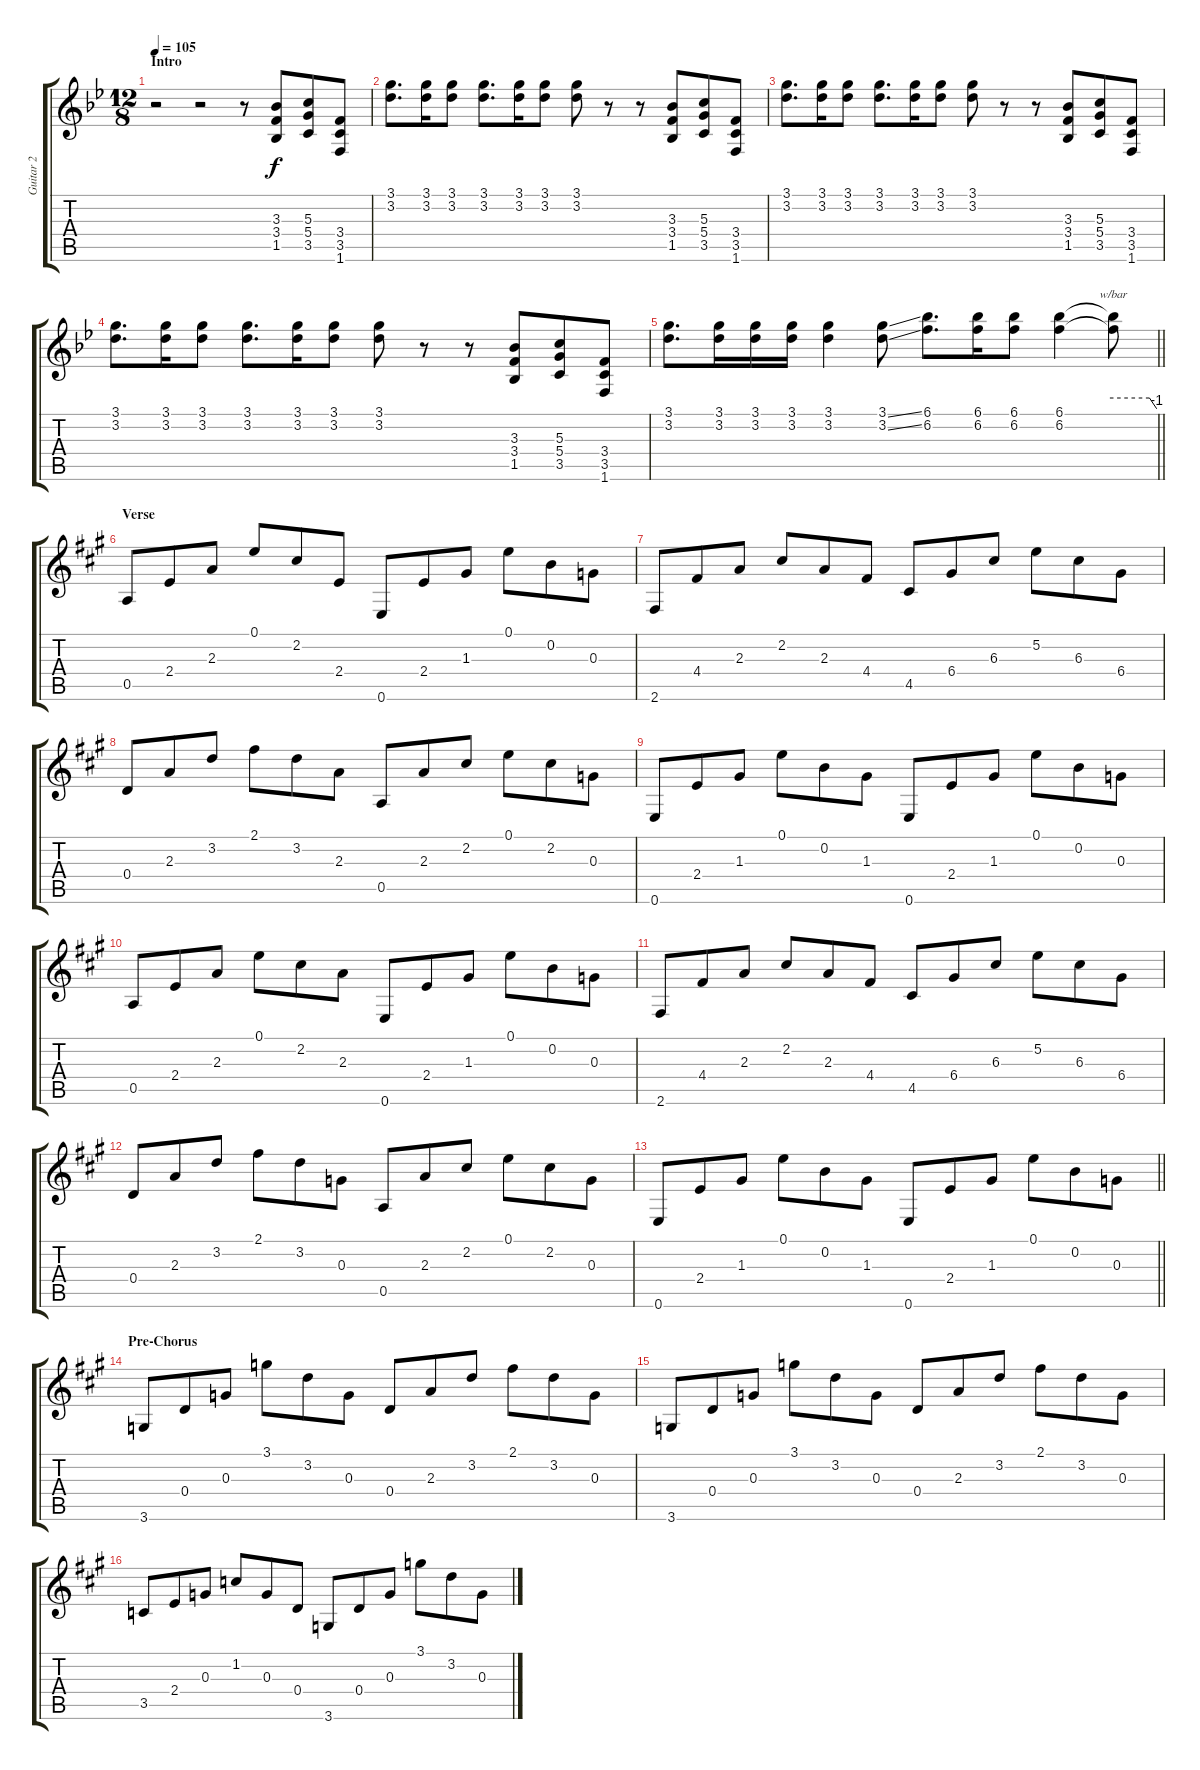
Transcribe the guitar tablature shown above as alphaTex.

\track ("Guitar 2" "Guitar 2") {instrument distortionguitar}
\staff {score tabs}
\tuning (E4 B3 G3 D3 A2 E2) {hide}
\ts (12 8)
\section ("" "Intro")
\tempo 105
\clef g2
\ks bb
r.2{dy f instrument distortionguitar} r.2 r.8 (3.3 3.4 1.5).8 (5.3 5.4 3.5).8 (3.4 3.5 1.6).8 |
(3.1 3.2).8{d} (3.1 3.2).16 (3.1 3.2).8 (3.1 3.2).8{d} (3.1 3.2).16 (3.1 3.2).8 (3.1 3.2).8 r.8 r.8 (3.3 3.4 1.5).8 (5.3 5.4 3.5).8 (3.4 3.5 1.6).8 |
(3.1 3.2).8{d} (3.1 3.2).16 (3.1 3.2).8 (3.1 3.2).8{d} (3.1 3.2).16 (3.1 3.2).8 (3.1 3.2).8 r.8 r.8 (3.3 3.4 1.5).8 (5.3 5.4 3.5).8 (3.4 3.5 1.6).8 |
(3.1 3.2).8{d} (3.1 3.2).16 (3.1 3.2).8 (3.1 3.2).8{d} (3.1 3.2).16 (3.1 3.2).8 (3.1 3.2).8 r.8 r.8 (3.3 3.4 1.5).8 (5.3 5.4 3.5).8 (3.4 3.5 1.6).8 |
\barLineRight lightlight
(3.1 3.2).8{d} (3.1 3.2).16 (3.1 3.2).16 (3.1 3.2).16 (3.1 3.2).4 (3.1{ss} 3.2{ss}).8 (6.1 6.2).8{d} (6.1 6.2).16 (6.1 6.2).8 (6.1 6.2).4 (6.1{t} 6.2{t}).8{tbe (custom default 0 0 50 0 60 -4)} |
\section ("" "Verse")
\ks a
0.5.8 2.4.8 2.3.8 0.1.8 2.2.8 2.4.8 0.6.8 2.4.8 1.3.8 0.1.8 0.2.8 0.3.8 |
2.6.8 4.4.8 2.3.8 2.2.8 2.3.8 4.4.8 4.5.8 6.4.8 6.3.8 5.2.8 6.3.8 6.4.8 |
0.4.8 2.3.8 3.2.8 2.1.8 3.2.8 2.3.8 0.5.8 2.3.8 2.2.8 0.1.8 2.2.8 0.3.8 |
0.6.8 2.4.8 1.3.8 0.1.8 0.2.8 1.3.8 0.6.8 2.4.8 1.3.8 0.1.8 0.2.8 0.3.8 |
0.5.8 2.4.8 2.3.8 0.1.8 2.2.8 2.3.8 0.6.8 2.4.8 1.3.8 0.1.8 0.2.8 0.3.8 |
2.6.8 4.4.8 2.3.8 2.2.8 2.3.8 4.4.8 4.5.8 6.4.8 6.3.8 5.2.8 6.3.8 6.4.8 |
0.4.8 2.3.8 3.2.8 2.1.8 3.2.8 0.3.8 0.5.8 2.3.8 2.2.8 0.1.8 2.2.8 0.3.8 |
\barLineRight lightlight
0.6.8 2.4.8 1.3.8 0.1.8 0.2.8 1.3.8 0.6.8 2.4.8 1.3.8 0.1.8 0.2.8 0.3.8 |
\section ("" "Pre-Chorus")
3.6.8 0.4.8 0.3.8 3.1.8 3.2.8 0.3.8 0.4.8 2.3.8 3.2.8 2.1.8 3.2.8 0.3.8 |
3.6.8 0.4.8 0.3.8 3.1.8 3.2.8 0.3.8 0.4.8 2.3.8 3.2.8 2.1.8 3.2.8 0.3.8 |
3.5.8 2.4.8 0.3.8 1.2.8 0.3.8 0.4.8 3.6.8 0.4.8 0.3.8 3.1.8 3.2.8 0.3.8
